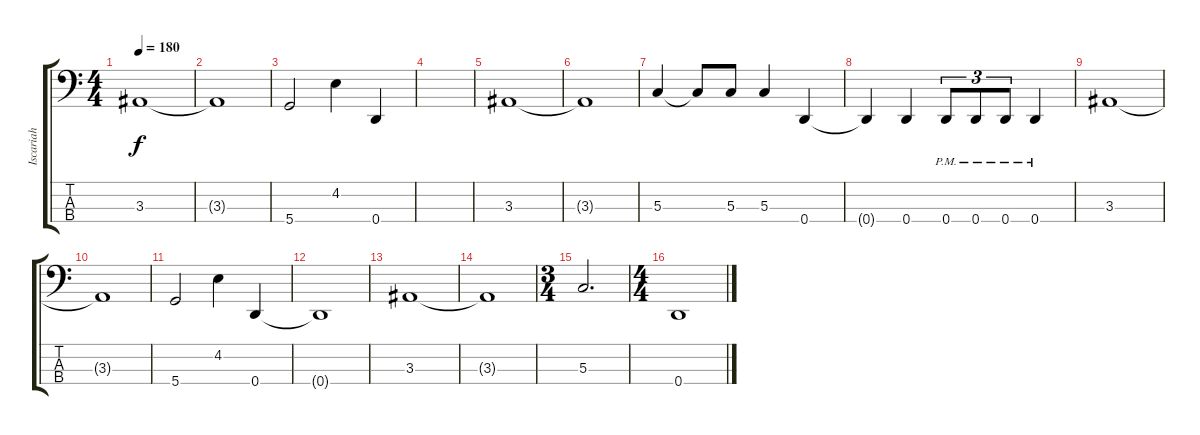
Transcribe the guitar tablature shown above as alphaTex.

\track ("Iscariah" "Iscariah") {instrument electricbasspick}
\staff {score tabs}
\tuning (F2 C2 G1 D1) {hide}
\ts (4 4)
\tempo 180
\clef f4
\ks c
3.3.1{dy f} |
3.3{t}.1 |
5.4.2 4.2.4 0.4.4 |
|
3.3.1 |
3.3{t}.1 |
5.3.4 5.3{t}.8 5.3.8 5.3.4 0.4.4 |
0.4{t}.4 0.4.4 0.4{pm}.8{tu (3 2)} 0.4{pm}.8{tu (3 2)} 0.4{pm}.8{tu (3 2)} 0.4{pm}.4 |
3.3.1 |
3.3{t}.1 |
5.4.2 4.2.4 0.4.4 |
0.4{t}.1 |
3.3.1 |
3.3{t}.1 |
\ts (3 4)
5.3.2{d} |
\ts (4 4)
0.4.1
